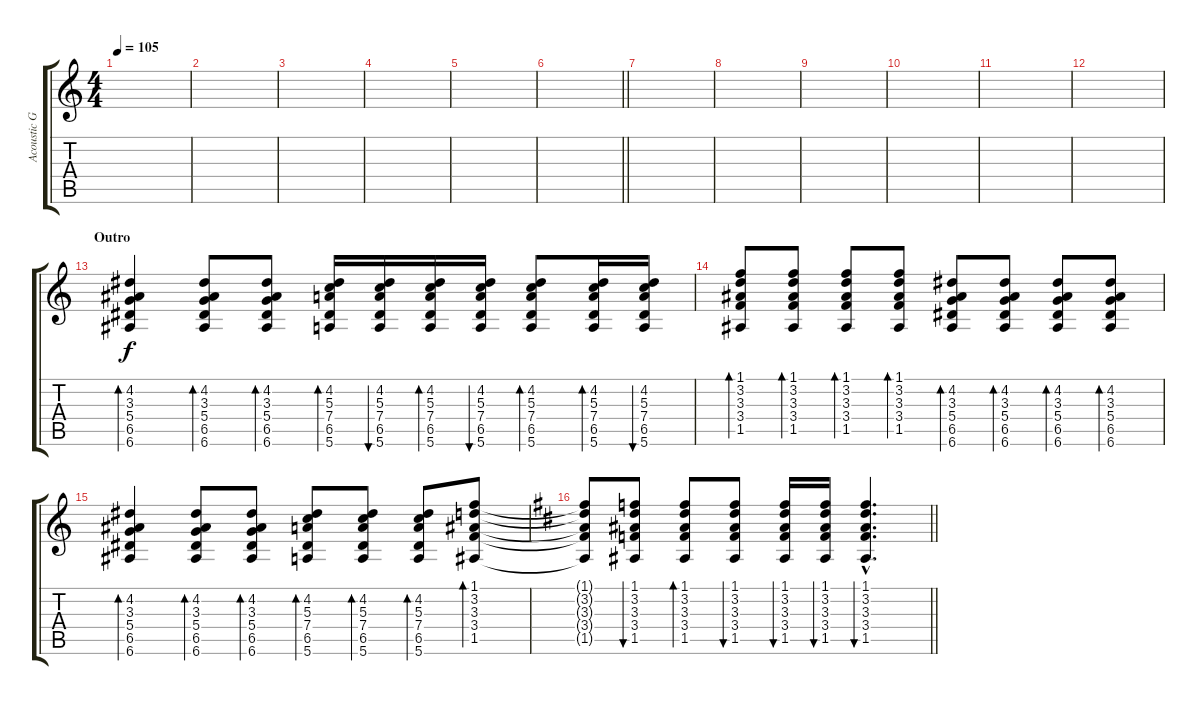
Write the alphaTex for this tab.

\track ("Acoustic Guitar" "Acoustic G") {instrument acousticguitarsteel}
\staff {score tabs}
\tuning (E4 B3 G3 D3 A2 E2) {hide}
\ts (4 4)
\tempo 105
\clef g2
\ks c
|
|
|
|
|
\barLineRight lightlight
|
|
|
|
|
|
|
\section ("" "Outro")
(4.2 3.3 5.4 6.5 6.6).4{bd 240} (4.2 3.3 5.4 6.5 6.6).8{bd 120} (4.2 3.3 5.4 6.5 6.6).8{bd 120} (4.2 5.3 7.4 6.5 5.6).16{bd 60} (4.2 5.3 7.4 6.5 5.6).16{bu 60} (4.2 5.3 7.4 6.5 5.6).16{bd 60} (4.2 5.3 7.4 6.5 5.6).16{bu 60} (4.2 5.3 7.4 6.5 5.6).8{bd 120} (4.2 5.3 7.4 6.5 5.6).16{bd 60} (4.2 5.3 7.4 6.5 5.6).16{bu 60} |
(1.1 3.2 3.3 3.4 1.5).8{bd 120} (1.1 3.2 3.3 3.4 1.5).8{bd 120} (1.1 3.2 3.3 3.4 1.5).8{bd 120} (1.1 3.2 3.3 3.4 1.5).8{bd 120} (4.2 3.3 5.4 6.5 6.6).8{bd 120} (4.2 3.3 5.4 6.5 6.6).8{bd 120} (4.2 3.3 5.4 6.5 6.6).8{bd 120} (4.2 3.3 5.4 6.5 6.6).8{bd 120} |
(4.2 3.3 5.4 6.5 6.6).4{bd 240} (4.2 3.3 5.4 6.5 6.6).8{bd 120} (4.2 3.3 5.4 6.5 6.6).8{bd 120} (4.2 5.3 7.4 6.5 5.6).8{bd 120} (4.2 5.3 7.4 6.5 5.6).8{bd 120} (4.2 5.3 7.4 6.5 5.6).8{bd 120} (1.1 3.2 3.3 3.4 1.5).8{bd 120} |
\barLineRight lightlight
\ks d
(1.1{t} 3.2{t} 3.3{t} 3.4{t} 1.5{t}).8 (1.1 3.2 3.3 3.4 1.5).8{bu 120} (1.1 3.2 3.3 3.4 1.5).8{bd 120} (1.1 3.2 3.3 3.4 1.5).8{bu 120} (1.1 3.2 3.3 3.4 1.5).16{bu 120} (1.1 3.2 3.3 3.4 1.5).16{bu 120} (1.1{hac} 3.2{hac} 3.3{hac} 3.4{hac} 1.5{hac}).4{d bu 120}
